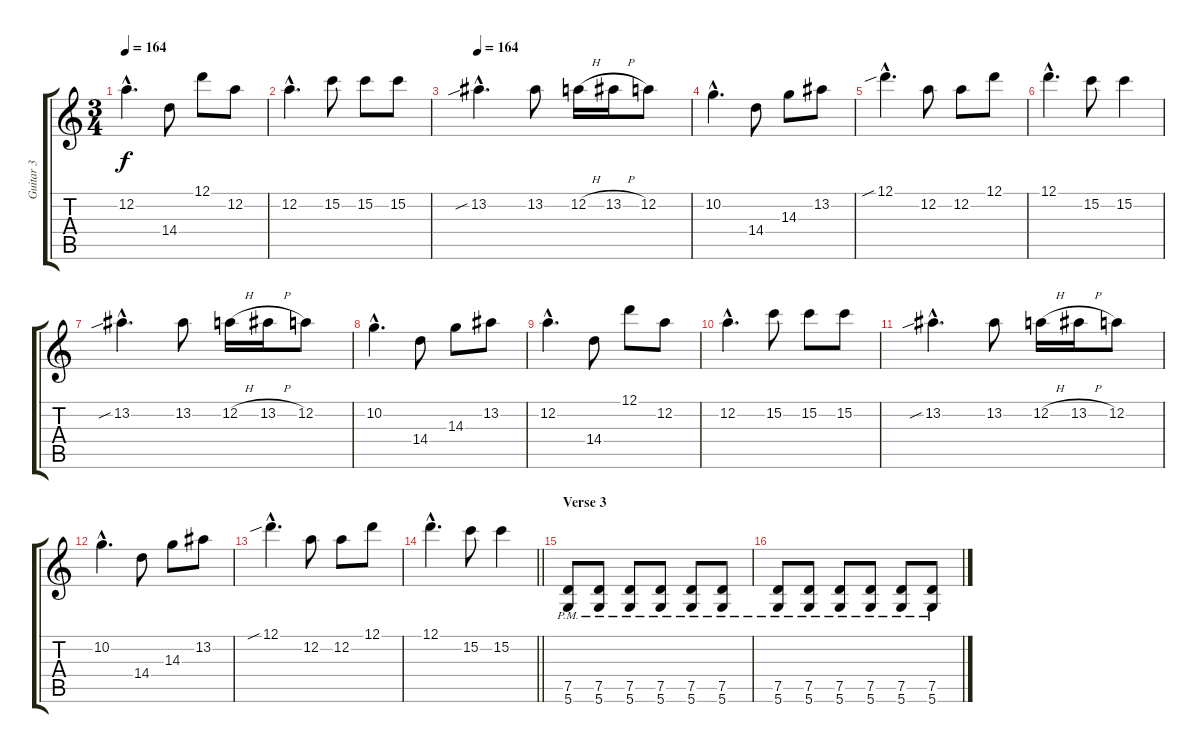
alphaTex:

\track ("Guitar 3" "Guitar 3") {instrument electricguitarjazz}
\staff {score tabs}
\tuning (D4 A3 F3 C3 G2 D2) {hide}
\ts (3 4)
\tempo 164
\clef g2
\ks c
12.2{hac}.4{d dy f} 14.4.8 12.1.8 12.2.8 |
12.2{hac}.4{d} 15.2.8 15.2.8 15.2.8 |
\tempo 164
13.2{sib hac}.4{d volume 16} 13.2.8 12.2{h}.16 13.2{h}.16 12.2.8 |
10.2{hac}.4{d} 14.4.8 14.3.8 13.2.8 |
12.1{sib hac}.4{d} 12.2.8 12.2.8 12.1.8 |
12.1{hac}.4{d} 15.2.8 15.2.4 |
13.2{sib hac}.4{d volume 16} 13.2.8 12.2{h}.16 13.2{h}.16 12.2.8 |
10.2{hac}.4{d} 14.4.8 14.3.8 13.2.8 |
12.2{hac}.4{d} 14.4.8 12.1.8 12.2.8 |
12.2{hac}.4{d} 15.2.8 15.2.8 15.2.8 |
13.2{sib hac}.4{d volume 16} 13.2.8 12.2{h}.16 13.2{h}.16 12.2.8 |
10.2{hac}.4{d} 14.4.8 14.3.8 13.2.8 |
12.1{sib hac}.4{d} 12.2.8 12.2.8 12.1.8 |
\barLineRight lightlight
12.1{hac}.4{d} 15.2.8 15.2.4 |
\section ("" "Verse 3")
(7.5{pm} 5.6{pm}).8 (7.5{pm} 5.6{pm}).8 (7.5{pm} 5.6{pm}).8 (7.5{pm} 5.6{pm}).8 (7.5{pm} 5.6{pm}).8 (7.5{pm} 5.6{pm}).8 |
(7.5{pm} 5.6{pm}).8 (7.5{pm} 5.6{pm}).8 (7.5{pm} 5.6{pm}).8 (7.5{pm} 5.6{pm}).8 (7.5{pm} 5.6{pm}).8 (7.5{pm} 5.6{pm}).8
